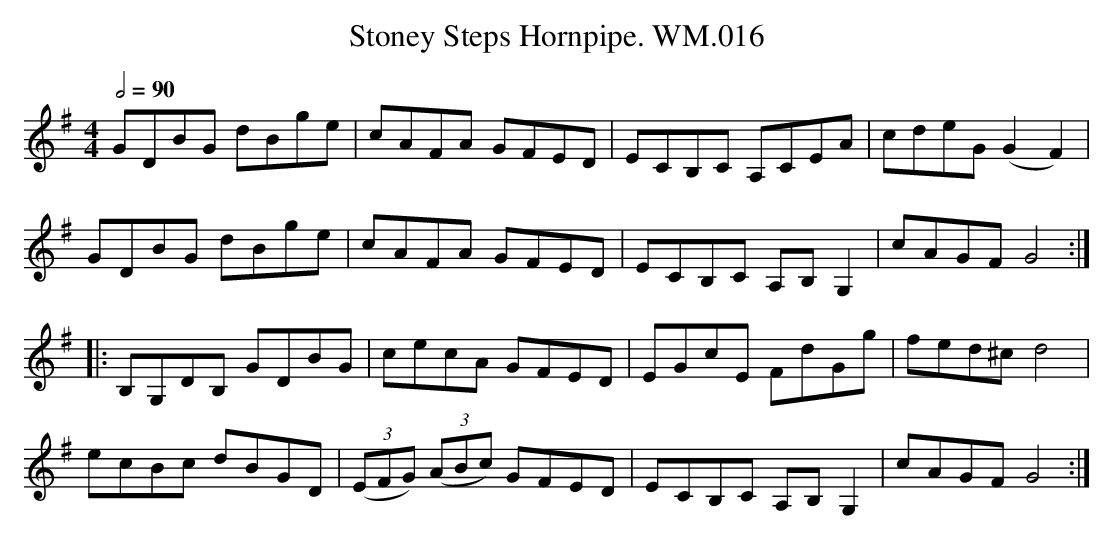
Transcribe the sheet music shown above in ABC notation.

X:1
T:Stoney Steps Hornpipe. WM.016
M:4/4
L:1/8
Q:1/2=90
K:G
GDBG dBge|cAFA GFED|ECB,C A,CEA|cdeG(G2F2)|
GDBG dBge|cAFA GFED|ECB,C A,B,G,2|cAGFG4:|
|:B,G,DB, GDBG|cecA GFED|EGcE FdGg|fed^cd4|
ecBc dBGD|((3EFG) ((3ABc) GFED|ECB,C A,B,G,2|cAGFG4:|
